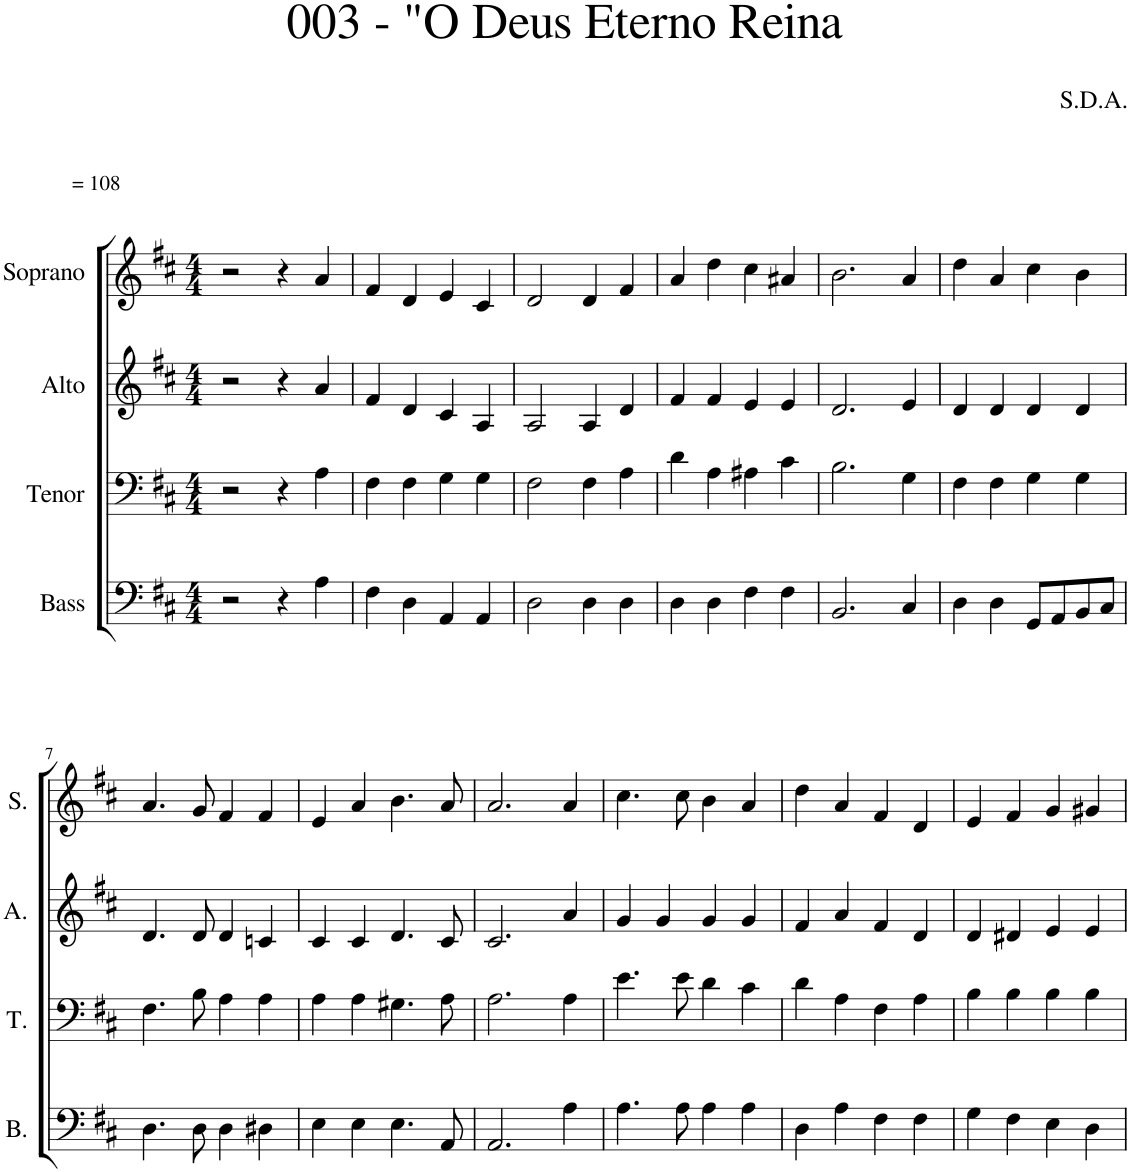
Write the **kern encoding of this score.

**kern	**kern	**kern	**kern
*part4	*part3	*part2	*part1
*staff4	*staff3	*staff2	*staff1
*I"Bass	*I"Tenor	*I"Alto	*I"Soprano
*I'B.	*I'T.	*I'A.	*I'S.
*clefF4	*clefF4	*clefG2	*clefG2
*k[f#c#]	*k[f#c#]	*k[f#c#]	*k[f#c#]
*M4/4	*M4/4	*M4/4	*M4/4
=1	=1	=1	=1
!	!	!	!LO:TX:a:t== 108
2r	2r	2r	2r
4r	4r	4r	4r
4A\	4A\	4a/	4a/
=2	=2	=2	=2
4F#\	4F#\	4f#/	4f#/
4D\	4F#\	4d/	4d/
4AA/	4G\	4c#/	4e/
4AA/	4G\	4A/	4c#/
=3	=3	=3	=3
2D\	2F#\	2A/	2d/
4D\	4F#\	4A/	4d/
4D\	4A\	4d/	4f#/
=4	=4	=4	=4
4D\	4d\	4f#/	4a/
4D\	4A\	4f#/	4dd\
4F#\	4A#X\	4e/	4cc#\
4F#\	4c#\	4e/	4a#X/
=5	=5	=5	=5
2.BB/	2.B\	2.d/	2.b\
4C#/	4G\	4e/	4a/
=6	=6	=6	=6
4D\	4F#\	4d/	4dd\
4D\	4F#\	4d/	4a/
8GG/L	4G\	4d/	4cc#\
8AA/	.	.	.
8BB/	4G\	4d/	4b\
8C#/J	.	.	.
!!LO:LB:g=z
=7	=7	=7	=7
4.D\	4.F#\	4.d/	4.a/
8D\	8B\	8d/	8g/
4D\	4A\	4d/	4f#/
4D#X\	4A\	4cn/	4f#/
=8	=8	=8	=8
4E\	4A\	4c#/	4e/
4E\	4A\	4c#/	4a/
4.E\	4.G#X\	4.d/	4.b\
8AA/	8A\	8c#/	8a/
=9	=9	=9	=9
2.AA/	2.A\	2.c#/	2.a/
4A\	4A\	4a/	4a/
=10	=10	=10	=10
4.A\	4.e\	4g/	4.cc#\
.	.	4g/	.
8A\	8e\	.	8cc#\
4A\	4d\	4g/	4b\
4A\	4c#\	4g/	4a/
=11	=11	=11	=11
4D\	4d\	4f#/	4dd\
4A\	4A\	4a/	4a/
4F#\	4F#\	4f#/	4f#/
4F#\	4A\	4d/	4d/
=12	=12	=12	=12
4G\	4B\	4d/	4e/
4F#\	4B\	4d#X/	4f#/
4E\	4B\	4e/	4g/
4D\	4B\	4e/	4g#X/
=	=	=	=
*-	*-	*-	*-
